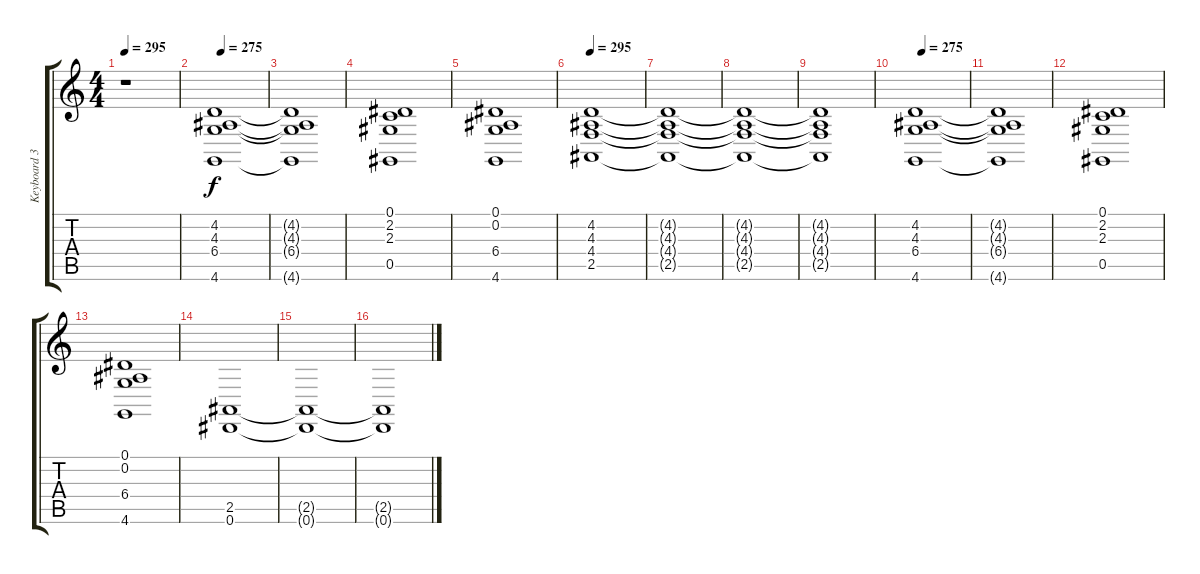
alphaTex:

\track ("Keyboard 3" "Keyboard 3") {instrument stringensemble2}
\staff {score tabs}
\tuning (Eb4 Bb3 Gb3 Db3 Ab2 Eb2) {hide}
\ts (4 4)
\tempo 295
\clef g2
\ks c
r.1{dy f} |
\tempo 275
(4.2 4.3 6.4 4.6).1 |
(4.2{t} 4.3{t} 6.4{t} 4.6{t}).1 |
(0.1 2.2 2.3 0.5).1 |
(0.1 0.2 6.4 4.6).1 |
\tempo 295
(4.2 4.3 4.4 2.5).1 |
(4.2{t} 4.3{t} 4.4{t} 2.5{t}).1 |
(4.2{t} 4.3{t} 4.4{t} 2.5{t}).1 |
(4.2{t} 4.3{t} 4.4{t} 2.5{t}).1 |
\tempo 275
(4.2 4.3 6.4 4.6).1 |
(4.2{t} 4.3{t} 6.4{t} 4.6{t}).1 |
(0.1 2.2 2.3 0.5).1 |
(0.1 0.2 6.4 4.6).1 |
(2.5 0.6).1 |
(2.5{t} 0.6{t}).1 |
(2.5{t} 0.6{t}).1
